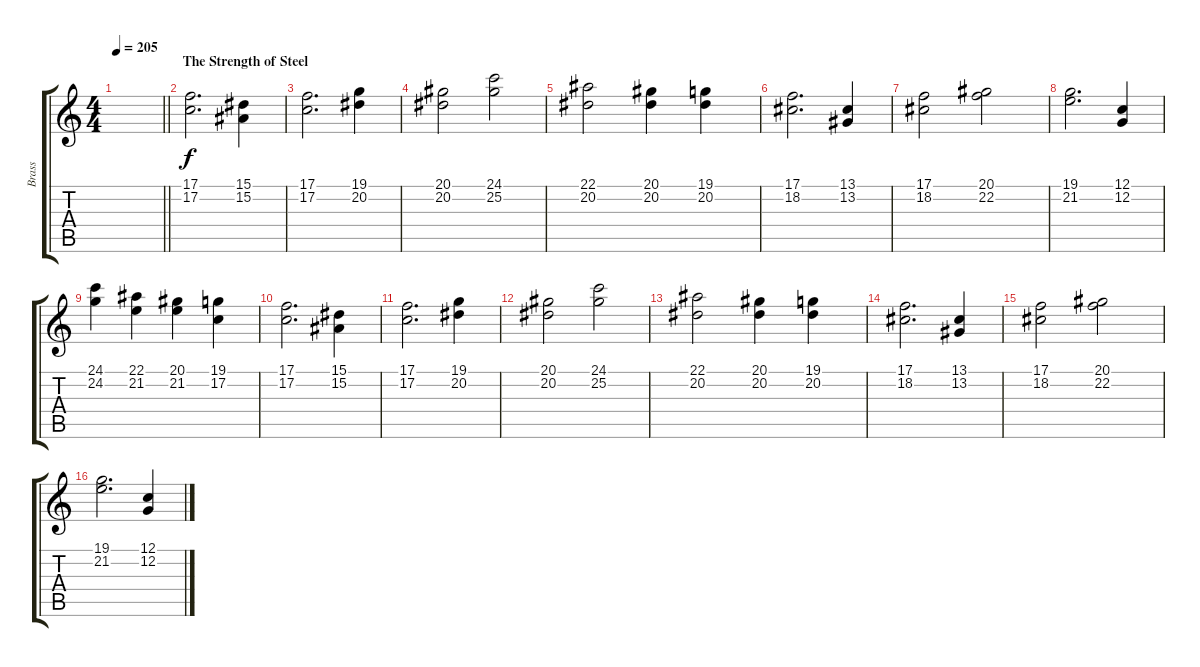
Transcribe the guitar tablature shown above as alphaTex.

\track ("Brass" "Brass") {instrument brasssection}
\staff {score tabs}
\tuning (C4 G3 Eb3 Bb2 F2 C2) {hide}
\ts (4 4)
\tempo 205
\clef g2
\barLineRight lightlight
\ks c
|
\section ("" "The Strength of Steel")
(17.1 17.2).2{d} (15.1 15.2).4 |
(17.1 17.2).2{d} (19.1 20.2).4 |
(20.1 20.2).2 (24.1 25.2).2 |
(22.1 20.2).2 (20.1 20.2).4 (19.1 20.2).4 |
(17.1 18.2).2{d} (13.1 13.2).4 |
(17.1 18.2).2 (20.1 22.2).2 |
(19.1 21.2).2{d} (12.1 12.2).4 |
(24.1 24.2).4 (22.1 21.2).4 (20.1 21.2).4 (19.1 17.2).4 |
(17.1 17.2).2{d} (15.1 15.2).4 |
(17.1 17.2).2{d} (19.1 20.2).4 |
(20.1 20.2).2 (24.1 25.2).2 |
(22.1 20.2).2 (20.1 20.2).4 (19.1 20.2).4 |
(17.1 18.2).2{d} (13.1 13.2).4 |
(17.1 18.2).2 (20.1 22.2).2 |
(19.1 21.2).2{d} (12.1 12.2).4
